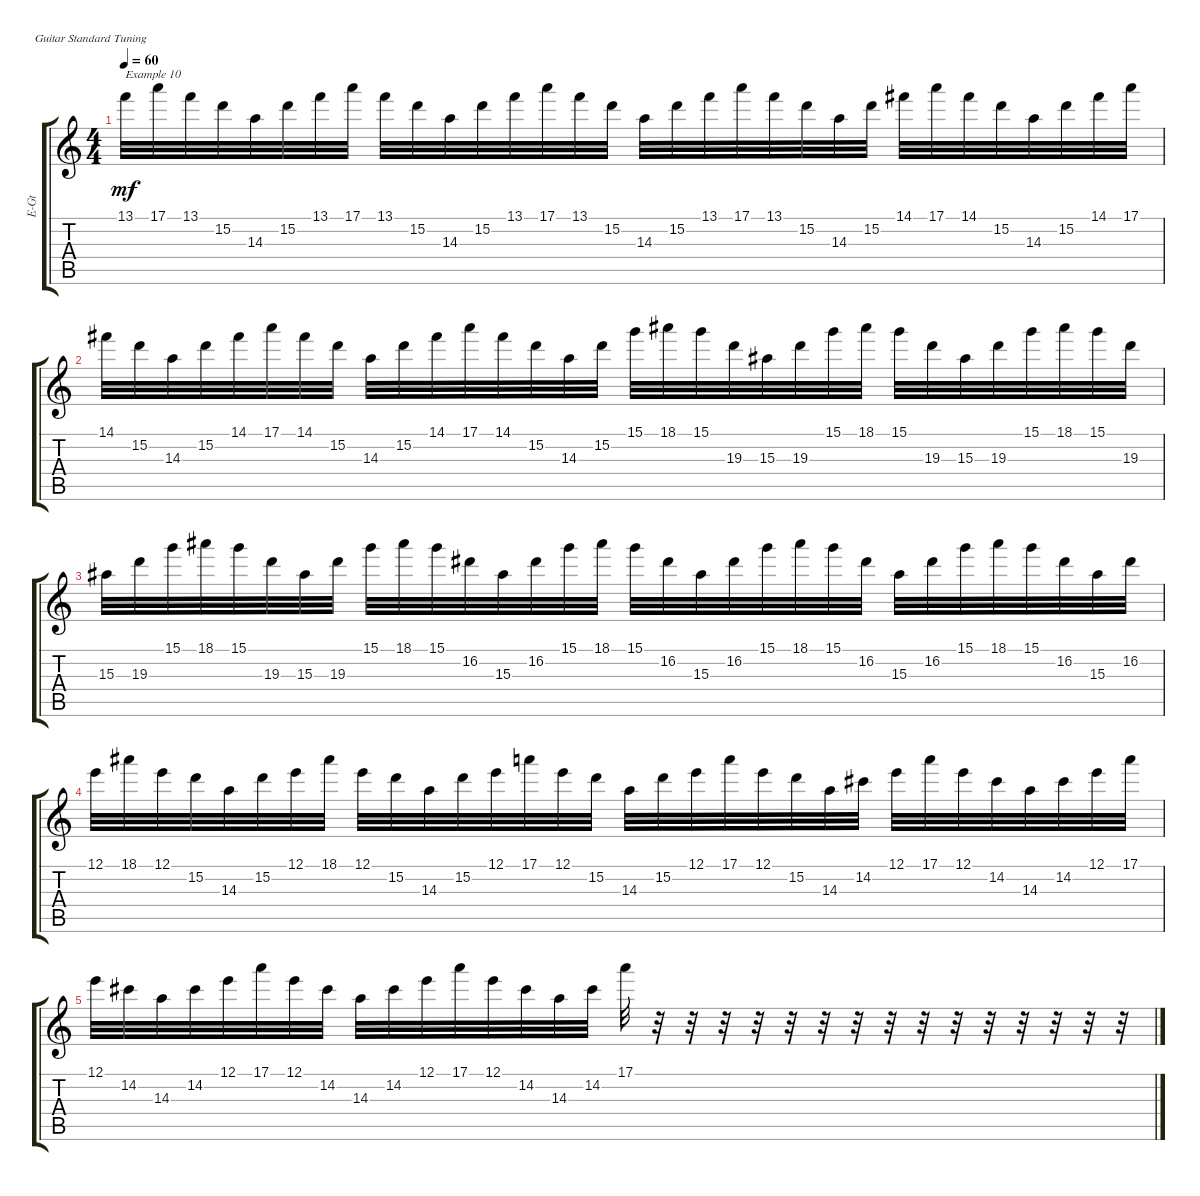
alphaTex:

\defaultSystemsLayout 4
\bracketExtendMode groupsimilarinstruments
\otherSystemsTrackNameOrientation horizontal
\track ("Electric Guitar" "E-Gt") {instrument overdrivenguitar}
\staff {score tabs}
\tuning (E4 B3 G3 D3 A2 E2)
\ts (4 4)
\tempo 60
\clef g2
\ks aminor
13.1.32{txt "Example 10" dy mf beam Down} 17.1.32{beam Down} 13.1.32{beam Down} 15.2.32{beam Down} 14.3.32{beam Down} 15.2.32{beam Down} 13.1.32{beam Down} 17.1.32{beam Down} 13.1.32{beam Down} 15.2.32{beam Down} 14.3.32{beam Down} 15.2.32{beam Down} 13.1.32{beam Down} 17.1.32{beam Down} 13.1.32{beam Down} 15.2.32{beam Down} 14.3.32{beam Down} 15.2.32{beam Down} 13.1.32{beam Down} 17.1.32{beam Down} 13.1.32{beam Down} 15.2.32{beam Down} 14.3.32{beam Down} 15.2.32{beam Down} 14.1{acc #}.32{beam Down} 17.1.32{beam Down} 14.1{acc #}.32{beam Down} 15.2.32{beam Down} 14.3.32{beam Down} 15.2.32{beam Down} 14.1{acc #}.32{beam Down} 17.1.32{beam Down} |
14.1{acc #}.32{beam Down} 15.2.32{beam Down} 14.3.32{beam Down} 15.2.32{beam Down} 14.1{acc #}.32{beam Down} 17.1.32{beam Down} 14.1{acc #}.32{beam Down} 15.2.32{beam Down} 14.3.32{beam Down} 15.2.32{beam Down} 14.1{acc #}.32{beam Down} 17.1.32{beam Down} 14.1{acc #}.32{beam Down} 15.2.32{beam Down} 14.3.32{beam Down} 15.2.32{beam Down} 15.1.32{beam Down} 18.1{acc #}.32{beam Down} 15.1.32{beam Down} 19.3.32{beam Down} 15.3{acc #}.32{beam Down} 19.3.32{beam Down} 15.1.32{beam Down} 18.1{acc #}.32{beam Down} 15.1.32{beam Down} 19.3.32{beam Down} 15.3{acc #}.32{beam Down} 19.3.32{beam Down} 15.1.32{beam Down} 18.1{acc #}.32{beam Down} 15.1.32{beam Down} 19.3.32{beam Down} |
15.3{acc #}.32{beam Down} 19.3.32{beam Down} 15.1.32{beam Down} 18.1{acc #}.32{beam Down} 15.1.32{beam Down} 19.3.32{beam Down} 15.3{acc #}.32{beam Down} 19.3.32{beam Down} 15.1.32{beam Down} 18.1{acc #}.32{beam Down} 15.1.32{beam Down} 16.2{acc #}.32{beam Down} 15.3{acc #}.32{beam Down} 16.2{acc #}.32{beam Down} 15.1.32{beam Down} 18.1{acc #}.32{beam Down} 15.1.32{beam Down} 16.2{acc #}.32{beam Down} 15.3{acc #}.32{beam Down} 16.2{acc #}.32{beam Down} 15.1.32{beam Down} 18.1{acc #}.32{beam Down} 15.1.32{beam Down} 16.2{acc #}.32{beam Down} 15.3{acc #}.32{beam Down} 16.2{acc #}.32{beam Down} 15.1.32{beam Down} 18.1{acc #}.32{beam Down} 15.1.32{beam Down} 16.2{acc #}.32{beam Down} 15.3{acc #}.32{beam Down} 16.2{acc #}.32{beam Down} |
12.1.32{beam Down} 18.1{acc #}.32{beam Down} 12.1.32{beam Down} 15.2.32{beam Down} 14.3.32{beam Down} 15.2.32{beam Down} 12.1.32{beam Down} 18.1{acc #}.32{beam Down} 12.1.32{beam Down} 15.2.32{beam Down} 14.3.32{beam Down} 15.2.32{beam Down} 12.1.32{beam Down} 17.1.32{beam Down} 12.1.32{beam Down} 15.2.32{beam Down} 14.3.32{beam Down} 15.2.32{beam Down} 12.1.32{beam Down} 17.1.32{beam Down} 12.1.32{beam Down} 15.2.32{beam Down} 14.3.32{beam Down} 14.2{acc #}.32{beam Down} 12.1.32{beam Down} 17.1.32{beam Down} 12.1.32{beam Down} 14.2{acc #}.32{beam Down} 14.3.32{beam Down} 14.2{acc #}.32{beam Down} 12.1.32{beam Down} 17.1.32{beam Down} |
12.1.32{beam Down} 14.2{acc #}.32{beam Down} 14.3.32{beam Down} 14.2{acc #}.32{beam Down} 12.1.32{beam Down} 17.1.32{beam Down} 12.1.32{beam Down} 14.2{acc #}.32{beam Down} 14.3.32{beam Down} 14.2{acc #}.32{beam Down} 12.1.32{beam Down} 17.1.32{beam Down} 12.1.32{beam Down} 14.2{acc #}.32{beam Down} 14.3.32{beam Down} 14.2{acc #}.32{beam Down} 17.1.32{beam Down} r.32{beam Down} r.32{beam Down} r.32{beam Down} r.32{beam Down} r.32{beam Down} r.32{beam Down} r.32{beam Down} r.32{beam Down} r.32{beam Down} r.32{beam Down} r.32{beam Down} r.32{beam Down} r.32{beam Down} r.32{beam Down} r.32{beam Down}
